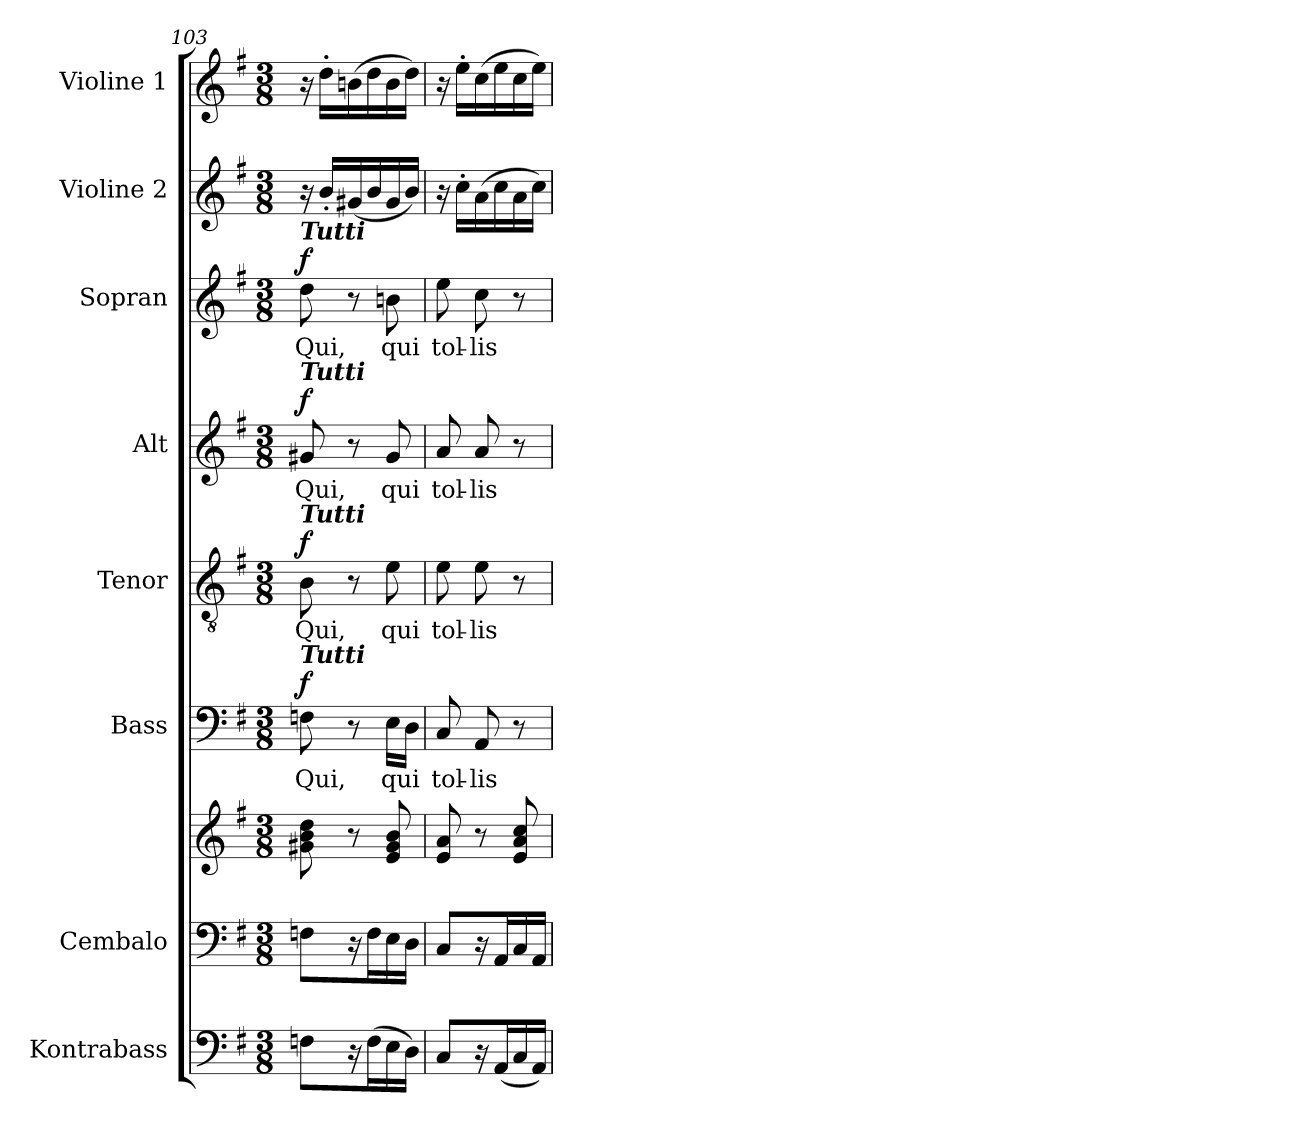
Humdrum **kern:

**kern	**kern	**kern	**kern	**text	**dynam	**kern	**text	**dynam	**kern	**text	**dynam	**kern	**text	**dynam	**kern	**kern
*part8	*part7	*part7	*part6	*part6	*part6	*part5	*part5	*part5	*part4	*part4	*part4	*part3	*part3	*part3	*part2	*part1
*staff9	*staff8	*staff7	*staff6	*staff6	*staff6	*staff5	*staff5	*staff5	*staff4	*staff4	*staff4	*staff3	*staff3	*staff3	*staff2	*staff1
*I"Kontrabass	*I"Cembalo	*	*I"Bass	*	*	*I"Tenor	*	*	*I"Alt	*	*	*I"Sopran	*	*	*I"Violine 2	*I"Violine 1
*I'Kb.	*I'Cemb.	*	*I'B.	*	*	*I'T.	*	*	*I'A.	*	*	*I'S.	*	*	*I'Vl. 2	*I'Vl. 1
*clefF4	*clefF4	*clefG2	*clefF4	*	*	*clefGv2	*	*	*clefG2	*	*	*clefG2	*	*	*clefG2	*clefG2
*ITrd7c12	*	*	*	*	*	*	*	*	*	*	*	*	*	*	*	*
*k[f#]	*k[f#]	*k[f#]	*k[f#]	*	*	*k[f#]	*	*	*k[f#]	*	*	*k[f#]	*	*	*k[f#]	*k[f#]
*G:	*G:	*G:	*G:	*	*	*G:	*	*	*G:	*	*	*G:	*	*	*G:	*G:
*M3/8	*M3/8	*M3/8	*M3/8	*	*	*M3/8	*	*	*M3/8	*	*	*M3/8	*	*	*M3/8	*M3/8
=103	=103	=103	=103	=103	=103	=103	=103	=103	=103	=103	=103	=103	=103	=103	=103	=103
!	!	!	!	!	!	!	!	!	!	!	!	!LO:TX:a:Bi:t=Tutti	!	!	!	!
!	!	!	!	!	!	!	!	!	!LO:TX:a:Bi:t=Tutti	!	!	!	!	!	!	!
!	!	!	!	!	!	!LO:TX:a:Bi:t=Tutti	!	!	!	!	!	!	!	!	!	!
!	!	!	!LO:TX:a:Bi:t=Tutti	!	!	!	!	!	!	!	!	!	!	!	!	!
!	!	!	!	!LO:LY:b	!LO:DY:a	!	!LO:LY:b	!LO:DY:a	!	!LO:LY:b	!LO:DY:a	!	!LO:LY:b	!LO:DY:a	!	!
8FFn\L	8Fn\L	8g#X\ 8b\ 8dd\	8Fn\	Qui,	f	8B\	Qui,	f	8g#X/	Qui,	f	8dd\	Qui,	f	16r	16r
.	.	.	.	.	.	.	.	.	.	.	.	.	.	.	16b'</LL	16dd'>\LL
16r	16r	8r	8r	.	.	8r	.	.	8r	.	.	8r	.	.	(<16g#X/	(>16bn\
(>16FF\L	16F\L	.	.	.	.	.	.	.	.	.	.	.	.	.	16b/	16dd\
!	!	!	!	!LO:LY:b	!	!	!LO:LY:b	!	!	!LO:LY:b	!	!	!LO:LY:b	!	!	!
16EE\	16E\	8e/ 8g#/ 8b/	16E\LL	qui	.	8e\	qui	.	8g#/	qui	.	8bn\	qui	.	16g#/	16b\
16DD\JJ)	16D\JJ	.	16D\JJ	.	.	.	.	.	.	.	.	.	.	.	16b/JJ)	16dd\JJ)
=104	=104	=104	=104	=104	=104	=104	=104	=104	=104	=104	=104	=104	=104	=104	=104	=104
!	!	!	!	!LO:LY:b	!	!	!LO:LY:b	!	!	!LO:LY:b	!	!	!LO:LY:b	!	!	!
8CC/L	8C/L	8e/ 8a/	8C/	tol-	.	8e\	tol-	.	8a/	tol-	.	8ee\	tol-	.	16r	16r
.	.	.	.	.	.	.	.	.	.	.	.	.	.	.	16cc'>\LL	16ee'>\LL
!	!	!	!	!LO:LY:b	!	!	!LO:LY:b	!	!	!LO:LY:b	!	!	!LO:LY:b	!	!	!
16r	16r	8r	8AA/	-lis	.	8e\	-lis	.	8a/	-lis	.	8cc\	-lis	.	(>16a\	(>16cc\
(<16AAA/L	16AA/L	.	.	.	.	.	.	.	.	.	.	.	.	.	16cc\	16ee\
16CC/	16C/	8e/ 8a/ 8cc/	8r	.	.	8r	.	.	8r	.	.	8r	.	.	16a\	16cc\
16AAA/JJ)	16AA/JJ	.	.	.	.	.	.	.	.	.	.	.	.	.	16cc\JJ)	16ee\JJ)
=	=	=	=	=	=	=	=	=	=	=	=	=	=	=	=	=
*-	*-	*-	*-	*-	*-	*-	*-	*-	*-	*-	*-	*-	*-	*-	*-	*-
